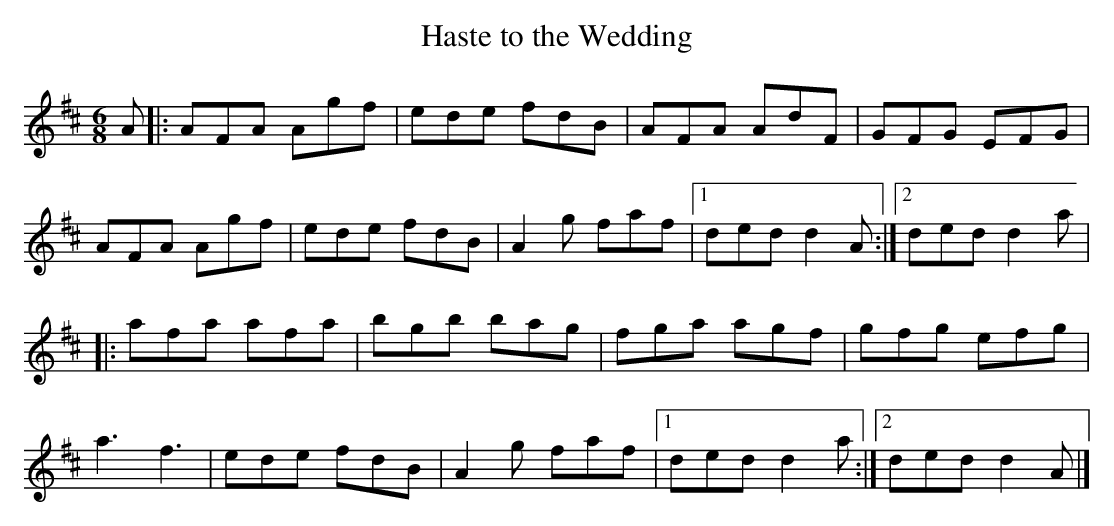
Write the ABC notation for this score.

X:1
T:Haste to the Wedding
M:6/8
L:1/8
K:D
A[|:AFA Agf|ede fdB|AFA AdF|GFG EFG|!
AFA Agf|ede fdB|A2g faf|1ded d2A:|2ded d2a|!
|:afa afa|bgb bag|fga agf|gfg efg|!
a3 f3|ede fdB|A2g faf|1ded d2a:|2ded d2A|]!
